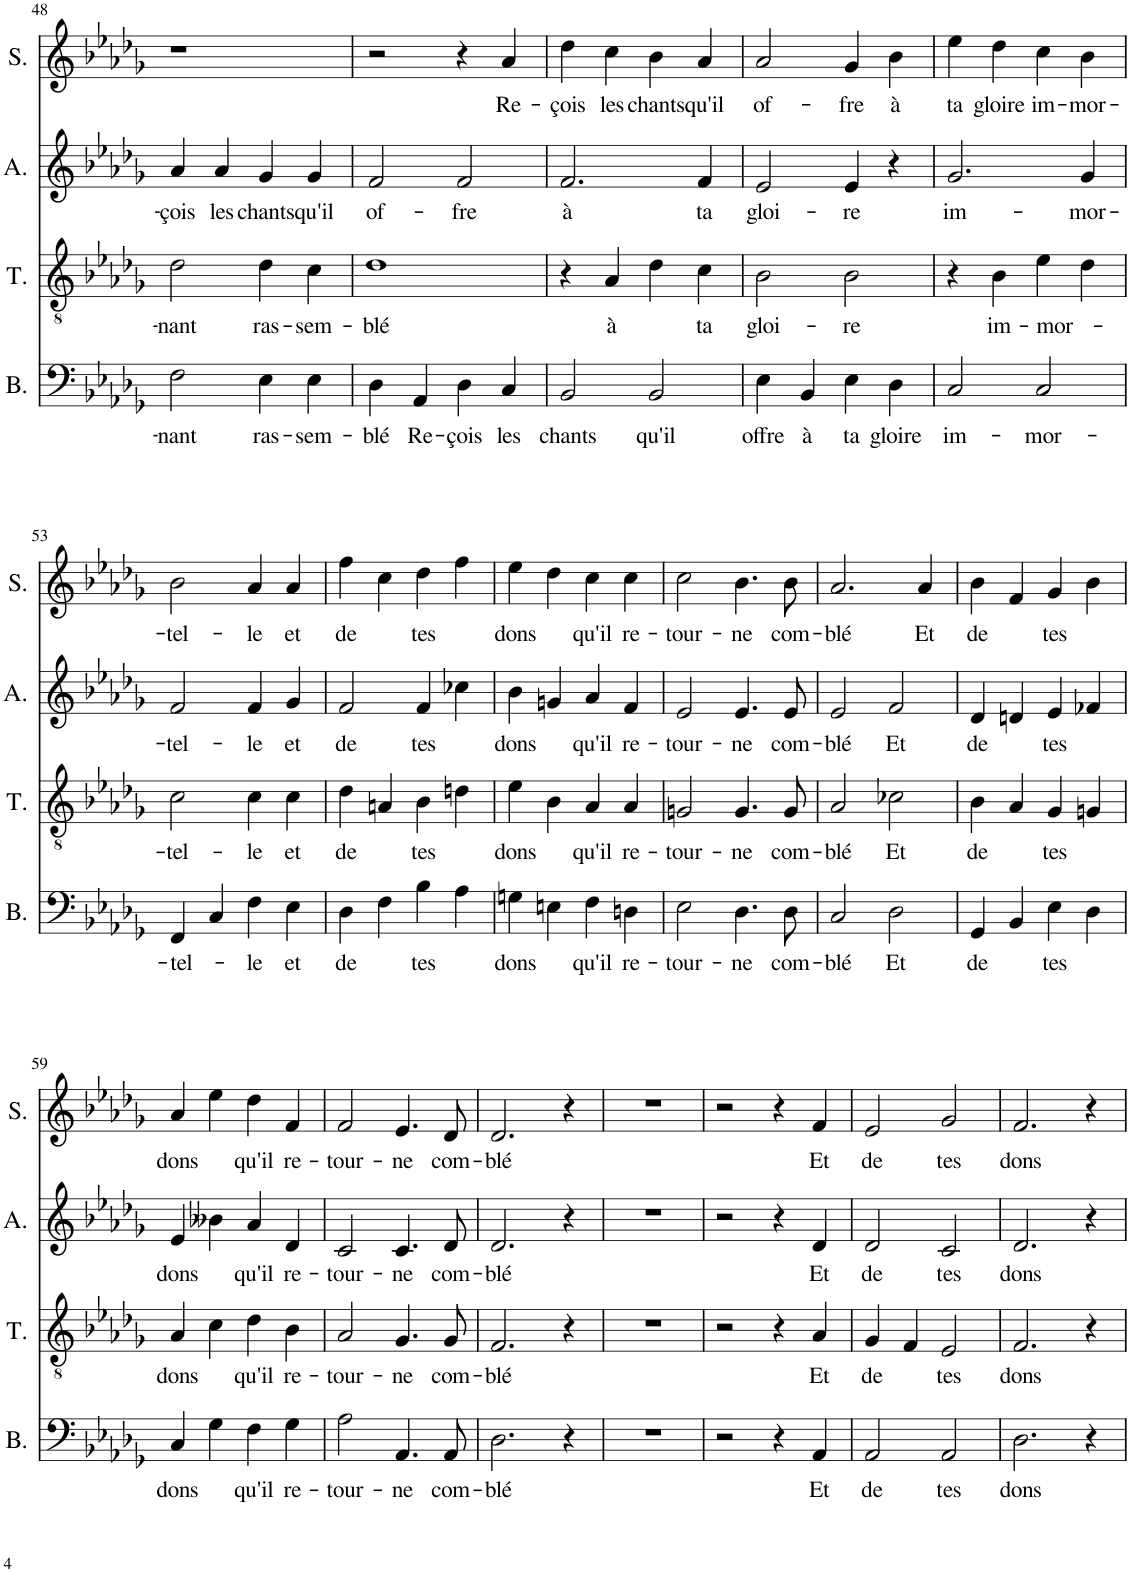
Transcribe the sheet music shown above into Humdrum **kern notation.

**kern	**text	**kern	**text	**kern	**text	**kern	**text
*part4	*part4	*part3	*part3	*part2	*part2	*part1	*part1
*staff4	*staff4	*staff3	*staff3	*staff2	*staff2	*staff1	*staff1
*I"Basse	*	*I"Ténor	*	*I"Alto	*	*I"Soprano	*
*I'B.	*	*I'T.	*	*I'A.	*	*I'S.	*
!!LO:PB:g=z
*clefF4	*	*clefGv2	*	*clefG2	*	*clefG2	*
*k[b-e-a-d-g-]	*	*k[b-e-a-d-g-]	*	*k[b-e-a-d-g-]	*	*k[b-e-a-d-g-]	*
*M4/4	*	*M4/4	*	*M4/4	*	*M4/4	*
=48	=48	=48	=48	=48	=48	=48	=48
!	!LO:LY:b	!	!LO:LY:b	!	!LO:LY:b	!	!
2F\	-nant	2d-\	-nant	4a-/	-çois	1r	.
!	!	!	!	!	!LO:LY:b	!	!
.	.	.	.	4a-/	les	.	.
!	!LO:LY:b	!	!LO:LY:b	!	!LO:LY:b	!	!
4E-\	ras-	4d-\	ras-	4g-/	chants	.	.
!	!LO:LY:b	!	!LO:LY:b	!	!LO:LY:b	!	!
4E-\	-sem-	4c\	-sem-	4g-/	qu'il	.	.
=49	=49	=49	=49	=49	=49	=49	=49
!	!LO:LY:b	!	!LO:LY:b	!	!LO:LY:b	!	!
4D-\	-blé	1d-	-blé	2f/	of-	2r	.
!	!LO:LY:b	!	!	!	!	!	!
4AA-/	Re-	.	.	.	.	.	.
!	!LO:LY:b	!	!	!	!LO:LY:b	!	!
4D-\	-çois	.	.	2f/	-fre	4r	.
!	!LO:LY:b	!	!	!	!	!	!LO:LY:b
4C/	les	.	.	.	.	4a-/	-Re-
=50	=50	=50	=50	=50	=50	=50	=50
!	!LO:LY:b	!	!	!	!LO:LY:b	!	!LO:LY:b
2BB-/	chants	4r	.	2.f/	à	4dd-\	-çois
!	!	!	!LO:LY:b	!	!	!	!LO:LY:b
.	.	4A-/	à	.	.	4cc\	les
!	!LO:LY:b	!	!	!	!	!	!LO:LY:b
2BB-/	qu'il	4d-\	.	.	.	4b-\	chants
!	!	!	!LO:LY:b	!	!LO:LY:b	!	!LO:LY:b
.	.	4c\	ta	4f/	ta	4a-/	qu'il
=51	=51	=51	=51	=51	=51	=51	=51
!	!LO:LY:b	!	!LO:LY:b	!	!LO:LY:b	!	!LO:LY:b
4E-\	offre	2B-\	gloi-	2e-/	gloi-	2a-/	of-
!	!LO:LY:b	!	!	!	!	!	!
4BB-/	à	.	.	.	.	.	.
!	!LO:LY:b	!	!LO:LY:b	!	!LO:LY:b	!	!LO:LY:b
4E-\	ta	2B-\	-re	4e-/	-re	4g-/	-fre
!	!LO:LY:b	!	!	!	!	!	!LO:LY:b
4D-\	gloire	.	.	4r	.	4b-\	à
=52	=52	=52	=52	=52	=52	=52	=52
!	!LO:LY:b	!	!	!	!LO:LY:b	!	!LO:LY:b
2C/	im-	4r	.	2.g-/	im-	4ee-\	ta
!	!	!	!LO:LY:b	!	!	!	!LO:LY:b
.	.	4B-\	im-	.	.	4dd-\	gloire
!	!LO:LY:b	!	!LO:LY:b	!	!	!	!LO:LY:b
2C/	-mor-	4e-\	-mor-	.	.	4cc\	im-
!	!	!	!	!	!LO:LY:b	!	!LO:LY:b
.	.	4d-\	.	4g-/	-mor-	4b-\	-mor-
!!LO:LB:g=z
=53	=53	=53	=53	=53	=53	=53	=53
!	!LO:LY:b	!	!LO:LY:b	!	!LO:LY:b	!	!LO:LY:b
4FF/	-tel-	2c\	-tel-	2f/	-tel-	2b-\	-tel-
4C/	.	.	.	.	.	.	.
!	!LO:LY:b	!	!LO:LY:b	!	!LO:LY:b	!	!LO:LY:b
4F\	-le	4c\	-le	4f/	-le	4a-/	-le
!	!LO:LY:b	!	!LO:LY:b	!	!LO:LY:b	!	!LO:LY:b
4E-\	et	4c\	et	4g-/	et	4a-/	et
=54	=54	=54	=54	=54	=54	=54	=54
!	!LO:LY:b	!	!LO:LY:b	!	!LO:LY:b	!	!LO:LY:b
4D-\	de	4d-\	de	2f/	de	4ff\	de
4F\	.	4An/	.	.	.	4cc\	.
!	!LO:LY:b	!	!LO:LY:b	!	!LO:LY:b	!	!LO:LY:b
4B-\	tes	4B-\	tes	4f/	tes	4dd-\	tes
4A-\	.	4dn\	.	4cc-X\	.	4ff\	.
=55	=55	=55	=55	=55	=55	=55	=55
!	!LO:LY:b	!	!LO:LY:b	!	!LO:LY:b	!	!LO:LY:b
4Gn\	dons	4e-\	dons	4b-\	dons	4ee-\	dons
4En\	.	4B-\	.	4gn/	.	4dd-\	.
!	!LO:LY:b	!	!LO:LY:b	!	!LO:LY:b	!	!LO:LY:b
4F\	qu'il	4A-/	qu'il	4a-/	qu'il	4cc\	qu'il
!	!LO:LY:b	!	!LO:LY:b	!	!LO:LY:b	!	!LO:LY:b
4Dn\	re-	4A-/	re-	4f/	re-	4cc\	re-
=56	=56	=56	=56	=56	=56	=56	=56
!	!LO:LY:b	!	!LO:LY:b	!	!LO:LY:b	!	!LO:LY:b
2E-\	-tour-	2Gn/	-tour-	2e-/	-tour-	2cc\	-tour-
!	!LO:LY:b	!	!LO:LY:b	!	!LO:LY:b	!	!LO:LY:b
4.D-\	-ne	4.G/	-ne	4.e-/	-ne	4.b-\	-ne
!	!LO:LY:b	!	!LO:LY:b	!	!LO:LY:b	!	!LO:LY:b
8D-\	com-	8G/	com-	8e-/	com-	8b-\	com-
=57	=57	=57	=57	=57	=57	=57	=57
!	!LO:LY:b	!	!LO:LY:b	!	!LO:LY:b	!	!LO:LY:b
2C/	-blé	2A-/	-blé	2e-/	-blé	2.a-/	-blé
!	!LO:LY:b	!	!LO:LY:b	!	!LO:LY:b	!	!
2D-\	Et	2c-X\	Et	2f/	Et	.	.
!	!	!	!	!	!	!	!LO:LY:b
.	.	.	.	.	.	4a-/	Et
=58	=58	=58	=58	=58	=58	=58	=58
!	!LO:LY:b	!	!LO:LY:b	!	!LO:LY:b	!	!LO:LY:b
4GG-/	de	4B-\	de	4d-/	de	4b-\	de
4BB-/	.	4A-/	.	4dn/	.	4f/	.
!	!LO:LY:b	!	!LO:LY:b	!	!LO:LY:b	!	!LO:LY:b
4E-\	tes	4G-/	tes	4e-/	tes	4g-/	tes
4D-\	.	4Gn/	.	4f-X/	.	4b-\	.
!!LO:LB:g=z
=59	=59	=59	=59	=59	=59	=59	=59
!	!LO:LY:b	!	!LO:LY:b	!	!LO:LY:b	!	!LO:LY:b
4C/	dons	4A-/	dons	4e-/	dons	4a-/	dons
4G-\	.	4c\	.	4b--X\	.	4ee-\	.
!	!LO:LY:b	!	!LO:LY:b	!	!LO:LY:b	!	!LO:LY:b
4F\	qu'il	4d-\	qu'il	4a-/	qu'il	4dd-\	qu'il
!	!LO:LY:b	!	!LO:LY:b	!	!LO:LY:b	!	!LO:LY:b
4G-\	re-	4B-\	re-	4d-/	re-	4f/	re-
=60	=60	=60	=60	=60	=60	=60	=60
!	!LO:LY:b	!	!LO:LY:b	!	!LO:LY:b	!	!LO:LY:b
2A-\	-tour-	2A-/	-tour-	2c/	-tour-	2f/	-tour-
!	!LO:LY:b	!	!LO:LY:b	!	!LO:LY:b	!	!LO:LY:b
4.AA-/	-ne	4.G-/	-ne	4.c/	-ne	4.e-/	-ne
!	!LO:LY:b	!	!LO:LY:b	!	!LO:LY:b	!	!LO:LY:b
8AA-/	com-	8G-/	com-	8d-/	com-	8d-/	com-
=61	=61	=61	=61	=61	=61	=61	=61
!	!LO:LY:b	!	!LO:LY:b	!	!LO:LY:b	!	!LO:LY:b
2.D-\	-blé	2.F/	-blé	2.d-/	-blé	2.d-/	-blé
4r	.	4r	.	4r	.	4r	.
=62	=62	=62	=62	=62	=62	=62	=62
1r	.	1r	.	1r	.	1r	.
=63	=63	=63	=63	=63	=63	=63	=63
2r	.	2r	.	2r	.	2r	.
4r	.	4r	.	4r	.	4r	.
!	!LO:LY:b	!	!LO:LY:b	!	!LO:LY:b	!	!LO:LY:b
4AA-/	Et	4A-/	Et	4d-/	Et	4f/	Et
=64	=64	=64	=64	=64	=64	=64	=64
!	!LO:LY:b	!	!LO:LY:b	!	!LO:LY:b	!	!LO:LY:b
2AA-/	de	4G-/	de	2d-/	de	2e-/	de
.	.	4F/	.	.	.	.	.
!	!LO:LY:b	!	!LO:LY:b	!	!LO:LY:b	!	!LO:LY:b
2AA-/	tes	2E-/	tes	2c/	tes	2g-/	tes
=65	=65	=65	=65	=65	=65	=65	=65
!	!LO:LY:b	!	!LO:LY:b	!	!LO:LY:b	!	!LO:LY:b
2.D-\	dons	2.F/	dons	2.d-/	dons	2.f/	dons
4r	.	4r	.	4r	.	4r	.
=	=	=	=	=	=	=	=
*-	*-	*-	*-	*-	*-	*-	*-
